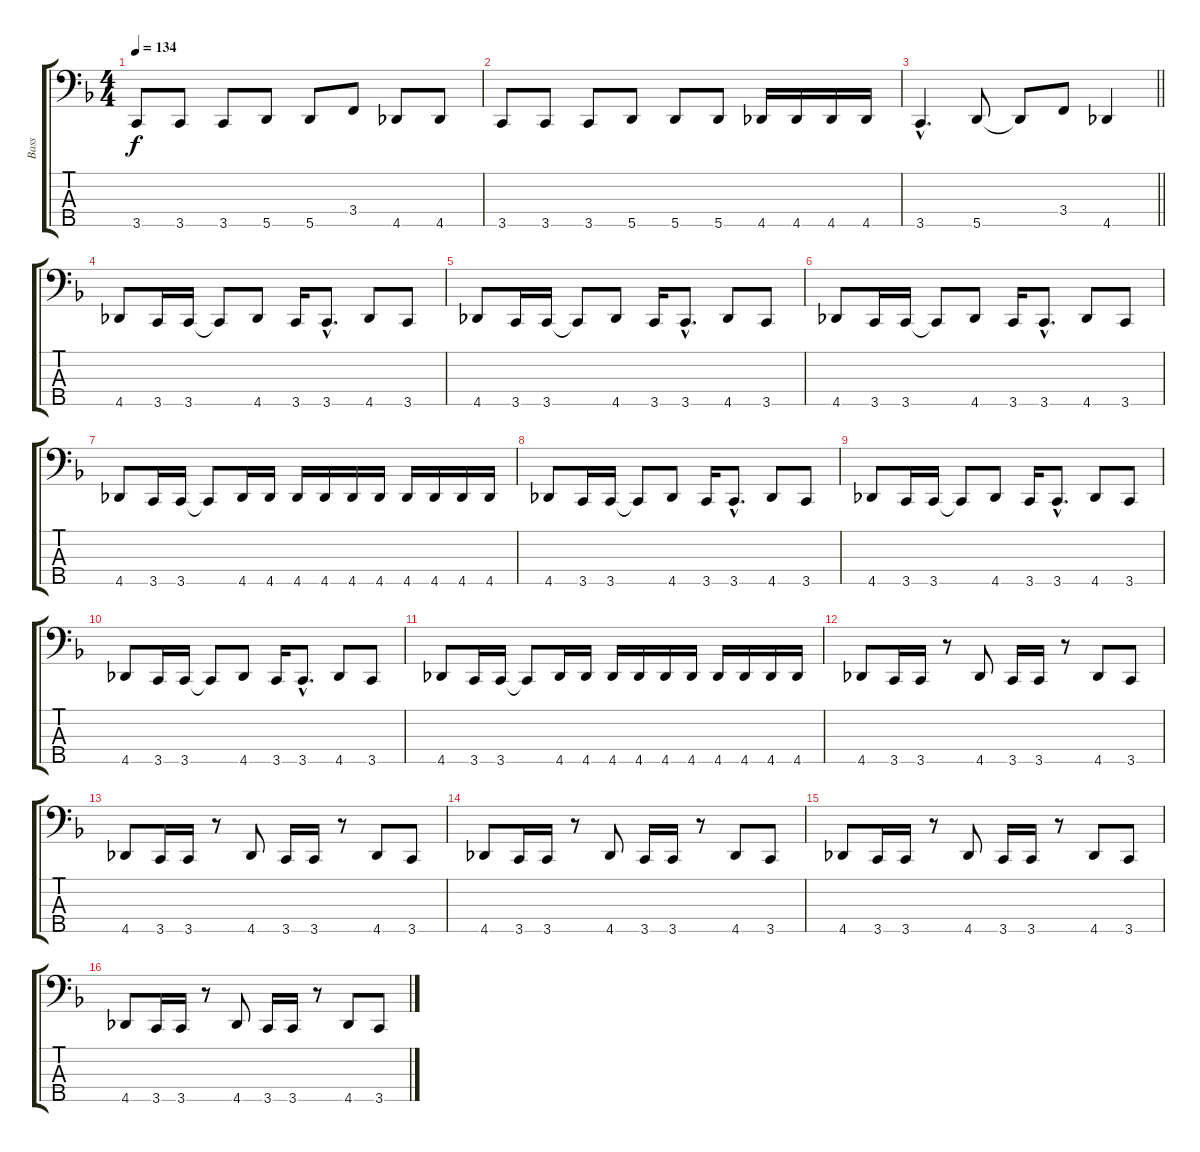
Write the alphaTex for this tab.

\track ("Bass" "Bass") {instrument electricbasspick}
\staff {score tabs}
\tuning (F2 C2 G1 D1 A0) {hide}
\ts (4 4)
\tempo 134
\clef f4
\ks dminor
3.5.8{dy f} 3.5.8 3.5.8 5.5.8 5.5.8 3.4.8 4.5.8 4.5.8 |
3.5.8 3.5.8 3.5.8 5.5.8 5.5.8 5.5.8 4.5.16 4.5.16 4.5.16 4.5.16 |
\barLineRight lightlight
3.5{hac}.4{d} 5.5.8 5.5{t}.8 3.4.8 4.5.4 |
4.5.8 3.5.16 3.5.16 3.5{t}.8 4.5.8 3.5.16 3.5{hac}.8{d} 4.5.8 3.5.8 |
4.5.8 3.5.16 3.5.16 3.5{t}.8 4.5.8 3.5.16 3.5{hac}.8{d} 4.5.8 3.5.8 |
4.5.8 3.5.16 3.5.16 3.5{t}.8 4.5.8 3.5.16 3.5{hac}.8{d} 4.5.8 3.5.8 |
4.5.8 3.5.16 3.5.16 3.5{t}.8 4.5.16 4.5.16 4.5.16 4.5.16 4.5.16 4.5.16 4.5.16 4.5.16 4.5.16 4.5.16 |
4.5.8 3.5.16 3.5.16 3.5{t}.8 4.5.8 3.5.16 3.5{hac}.8{d} 4.5.8 3.5.8 |
4.5.8 3.5.16 3.5.16 3.5{t}.8 4.5.8 3.5.16 3.5{hac}.8{d} 4.5.8 3.5.8 |
4.5.8 3.5.16 3.5.16 3.5{t}.8 4.5.8 3.5.16 3.5{hac}.8{d} 4.5.8 3.5.8 |
4.5.8 3.5.16 3.5.16 3.5{t}.8 4.5.16 4.5.16 4.5.16 4.5.16 4.5.16 4.5.16 4.5.16 4.5.16 4.5.16 4.5.16 |
4.5.8 3.5.16 3.5.16 r.8 4.5.8 3.5.16 3.5.16 r.8 4.5.8 3.5.8 |
4.5.8 3.5.16 3.5.16 r.8 4.5.8 3.5.16 3.5.16 r.8 4.5.8 3.5.8 |
4.5.8 3.5.16 3.5.16 r.8 4.5.8 3.5.16 3.5.16 r.8 4.5.8 3.5.8 |
4.5.8 3.5.16 3.5.16 r.8 4.5.8 3.5.16 3.5.16 r.8 4.5.8 3.5.8 |
4.5.8 3.5.16 3.5.16 r.8 4.5.8 3.5.16 3.5.16 r.8 4.5.8 3.5.8
